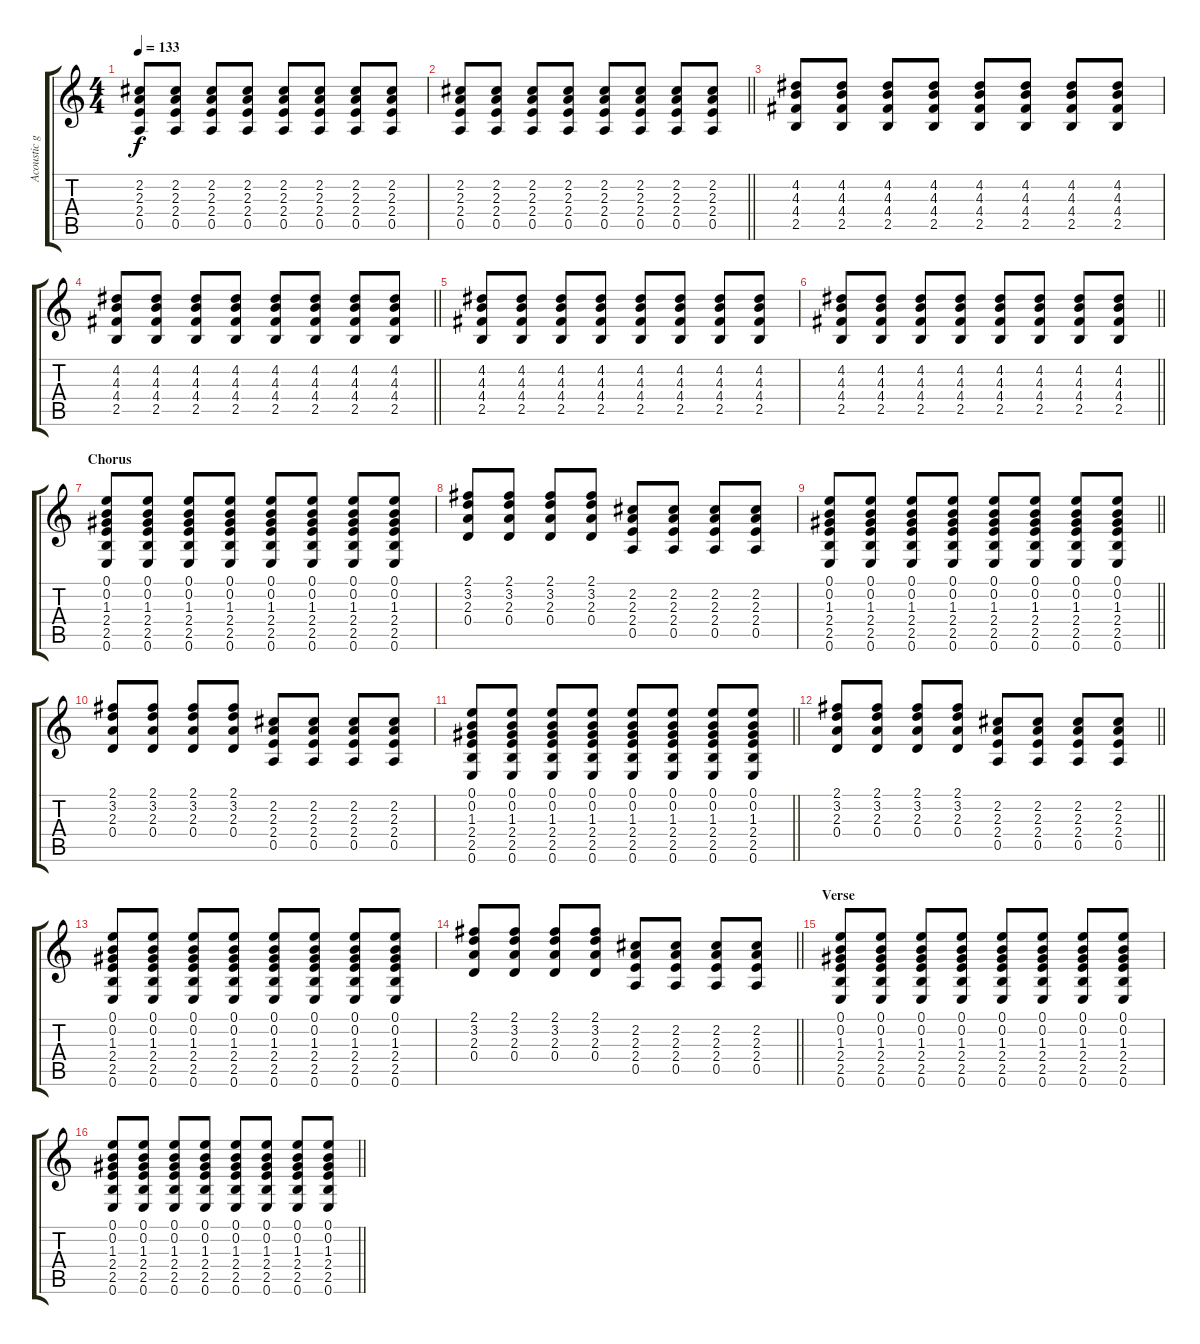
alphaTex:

\track ("Acoustic guitar" "Acoustic g") {instrument acousticguitarsteel}
\staff {score tabs}
\tuning (E4 B3 G3 D3 A2 E2) {hide}
\ts (4 4)
\tempo 133
\clef g2
\ks c
(2.2 2.3 2.4 0.5).8{dy f} (2.2 2.3 2.4 0.5).8 (2.2 2.3 2.4 0.5).8 (2.2 2.3 2.4 0.5).8 (2.2 2.3 2.4 0.5).8 (2.2 2.3 2.4 0.5).8 (2.2 2.3 2.4 0.5).8 (2.2 2.3 2.4 0.5).8 |
\barLineRight lightlight
(2.2 2.3 2.4 0.5).8 (2.2 2.3 2.4 0.5).8 (2.2 2.3 2.4 0.5).8 (2.2 2.3 2.4 0.5).8 (2.2 2.3 2.4 0.5).8 (2.2 2.3 2.4 0.5).8 (2.2 2.3 2.4 0.5).8 (2.2 2.3 2.4 0.5).8 |
(4.2 4.3 4.4 2.5).8 (4.2 4.3 4.4 2.5).8 (4.2 4.3 4.4 2.5).8 (4.2 4.3 4.4 2.5).8 (4.2 4.3 4.4 2.5).8 (4.2 4.3 4.4 2.5).8 (4.2 4.3 4.4 2.5).8 (4.2 4.3 4.4 2.5).8 |
\barLineRight lightlight
(4.2 4.3 4.4 2.5).8 (4.2 4.3 4.4 2.5).8 (4.2 4.3 4.4 2.5).8 (4.2 4.3 4.4 2.5).8 (4.2 4.3 4.4 2.5).8 (4.2 4.3 4.4 2.5).8 (4.2 4.3 4.4 2.5).8 (4.2 4.3 4.4 2.5).8 |
(4.2 4.3 4.4 2.5).8 (4.2 4.3 4.4 2.5).8 (4.2 4.3 4.4 2.5).8 (4.2 4.3 4.4 2.5).8 (4.2 4.3 4.4 2.5).8 (4.2 4.3 4.4 2.5).8 (4.2 4.3 4.4 2.5).8 (4.2 4.3 4.4 2.5).8 |
\barLineRight lightlight
(4.2 4.3 4.4 2.5).8 (4.2 4.3 4.4 2.5).8 (4.2 4.3 4.4 2.5).8 (4.2 4.3 4.4 2.5).8 (4.2 4.3 4.4 2.5).8 (4.2 4.3 4.4 2.5).8 (4.2 4.3 4.4 2.5).8 (4.2 4.3 4.4 2.5).8 |
\section ("" "Chorus")
(0.1 0.2 1.3 2.4 2.5 0.6).8 (0.1 0.2 1.3 2.4 2.5 0.6).8 (0.1 0.2 1.3 2.4 2.5 0.6).8 (0.1 0.2 1.3 2.4 2.5 0.6).8 (0.1 0.2 1.3 2.4 2.5 0.6).8 (0.1 0.2 1.3 2.4 2.5 0.6).8 (0.1 0.2 1.3 2.4 2.5 0.6).8 (0.1 0.2 1.3 2.4 2.5 0.6).8 |
(2.1 3.2 2.3 0.4).8 (2.1 3.2 2.3 0.4).8 (2.1 3.2 2.3 0.4).8 (2.1 3.2 2.3 0.4).8 (2.2 2.3 2.4 0.5).8 (2.2 2.3 2.4 0.5).8 (2.2 2.3 2.4 0.5).8 (2.2 2.3 2.4 0.5).8 |
\barLineRight lightlight
(0.1 0.2 1.3 2.4 2.5 0.6).8 (0.1 0.2 1.3 2.4 2.5 0.6).8 (0.1 0.2 1.3 2.4 2.5 0.6).8 (0.1 0.2 1.3 2.4 2.5 0.6).8 (0.1 0.2 1.3 2.4 2.5 0.6).8 (0.1 0.2 1.3 2.4 2.5 0.6).8 (0.1 0.2 1.3 2.4 2.5 0.6).8 (0.1 0.2 1.3 2.4 2.5 0.6).8 |
(2.1 3.2 2.3 0.4).8 (2.1 3.2 2.3 0.4).8 (2.1 3.2 2.3 0.4).8 (2.1 3.2 2.3 0.4).8 (2.2 2.3 2.4 0.5).8 (2.2 2.3 2.4 0.5).8 (2.2 2.3 2.4 0.5).8 (2.2 2.3 2.4 0.5).8 |
\barLineRight lightlight
(0.1 0.2 1.3 2.4 2.5 0.6).8 (0.1 0.2 1.3 2.4 2.5 0.6).8 (0.1 0.2 1.3 2.4 2.5 0.6).8 (0.1 0.2 1.3 2.4 2.5 0.6).8 (0.1 0.2 1.3 2.4 2.5 0.6).8 (0.1 0.2 1.3 2.4 2.5 0.6).8 (0.1 0.2 1.3 2.4 2.5 0.6).8 (0.1 0.2 1.3 2.4 2.5 0.6).8 |
\barLineRight lightlight
(2.1 3.2 2.3 0.4).8 (2.1 3.2 2.3 0.4).8 (2.1 3.2 2.3 0.4).8 (2.1 3.2 2.3 0.4).8 (2.2 2.3 2.4 0.5).8 (2.2 2.3 2.4 0.5).8 (2.2 2.3 2.4 0.5).8 (2.2 2.3 2.4 0.5).8 |
(0.1 0.2 1.3 2.4 2.5 0.6).8 (0.1 0.2 1.3 2.4 2.5 0.6).8 (0.1 0.2 1.3 2.4 2.5 0.6).8 (0.1 0.2 1.3 2.4 2.5 0.6).8 (0.1 0.2 1.3 2.4 2.5 0.6).8 (0.1 0.2 1.3 2.4 2.5 0.6).8 (0.1 0.2 1.3 2.4 2.5 0.6).8 (0.1 0.2 1.3 2.4 2.5 0.6).8 |
\barLineRight lightlight
(2.1 3.2 2.3 0.4).8 (2.1 3.2 2.3 0.4).8 (2.1 3.2 2.3 0.4).8 (2.1 3.2 2.3 0.4).8 (2.2 2.3 2.4 0.5).8 (2.2 2.3 2.4 0.5).8 (2.2 2.3 2.4 0.5).8 (2.2 2.3 2.4 0.5).8 |
\section ("" "Verse")
(0.1 0.2 1.3 2.4 2.5 0.6).8 (0.1 0.2 1.3 2.4 2.5 0.6).8 (0.1 0.2 1.3 2.4 2.5 0.6).8 (0.1 0.2 1.3 2.4 2.5 0.6).8 (0.1 0.2 1.3 2.4 2.5 0.6).8 (0.1 0.2 1.3 2.4 2.5 0.6).8 (0.1 0.2 1.3 2.4 2.5 0.6).8 (0.1 0.2 1.3 2.4 2.5 0.6).8 |
\barLineRight lightlight
(0.1 0.2 1.3 2.4 2.5 0.6).8 (0.1 0.2 1.3 2.4 2.5 0.6).8 (0.1 0.2 1.3 2.4 2.5 0.6).8 (0.1 0.2 1.3 2.4 2.5 0.6).8 (0.1 0.2 1.3 2.4 2.5 0.6).8 (0.1 0.2 1.3 2.4 2.5 0.6).8 (0.1 0.2 1.3 2.4 2.5 0.6).8 (0.1 0.2 1.3 2.4 2.5 0.6).8
